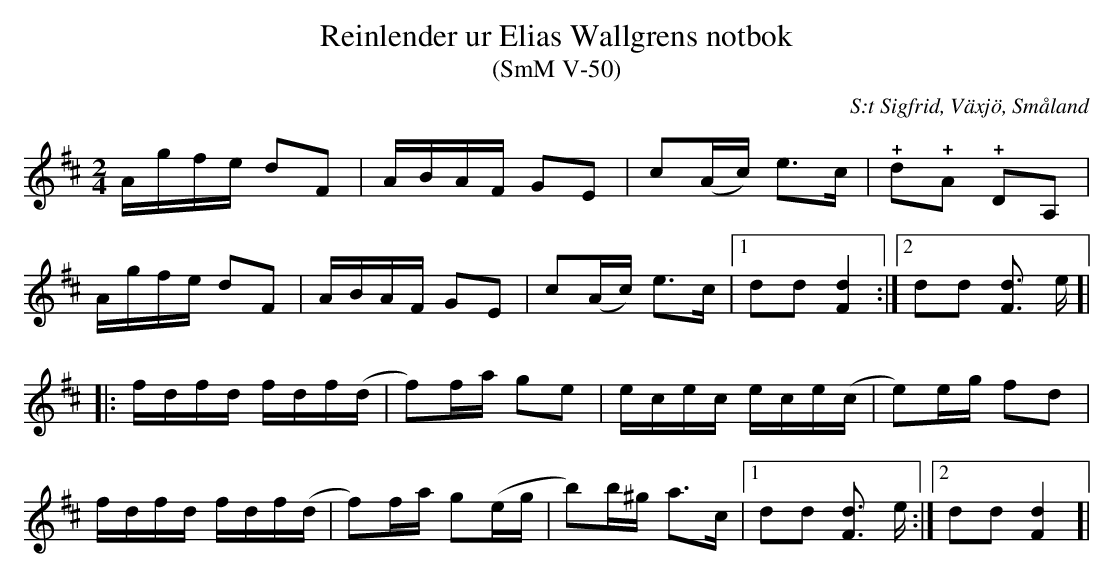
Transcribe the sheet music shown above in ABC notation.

X:1
T:Reinlender ur Elias Wallgrens notbok
T:(SmM V-50)
O:S:t Sigfrid, Växjö, Småland
M:2/4
L:1/8
K:D
A/g/f/e/ dF|A/B/A/F/ GE|c(A/c/) e>c|!+!d!+!A !+!DA,|
A/g/f/e/ dF|A/B/A/F/ GE|c(A/c/) e>c|1dd [dF]2:|2dd [dF]> e]|
|:f/d/f/d/ f/d/f/(d/|f)f/a/ ge|e/c/e/c/ e/c/e/(c/|e)e/g/ fd|
f/d/f/d/ f/d/f/(d/|f)f/a/ g(e/g/|b)b/^g/ a>c|1dd  [dF]> e:|2dd [dF]2]|
